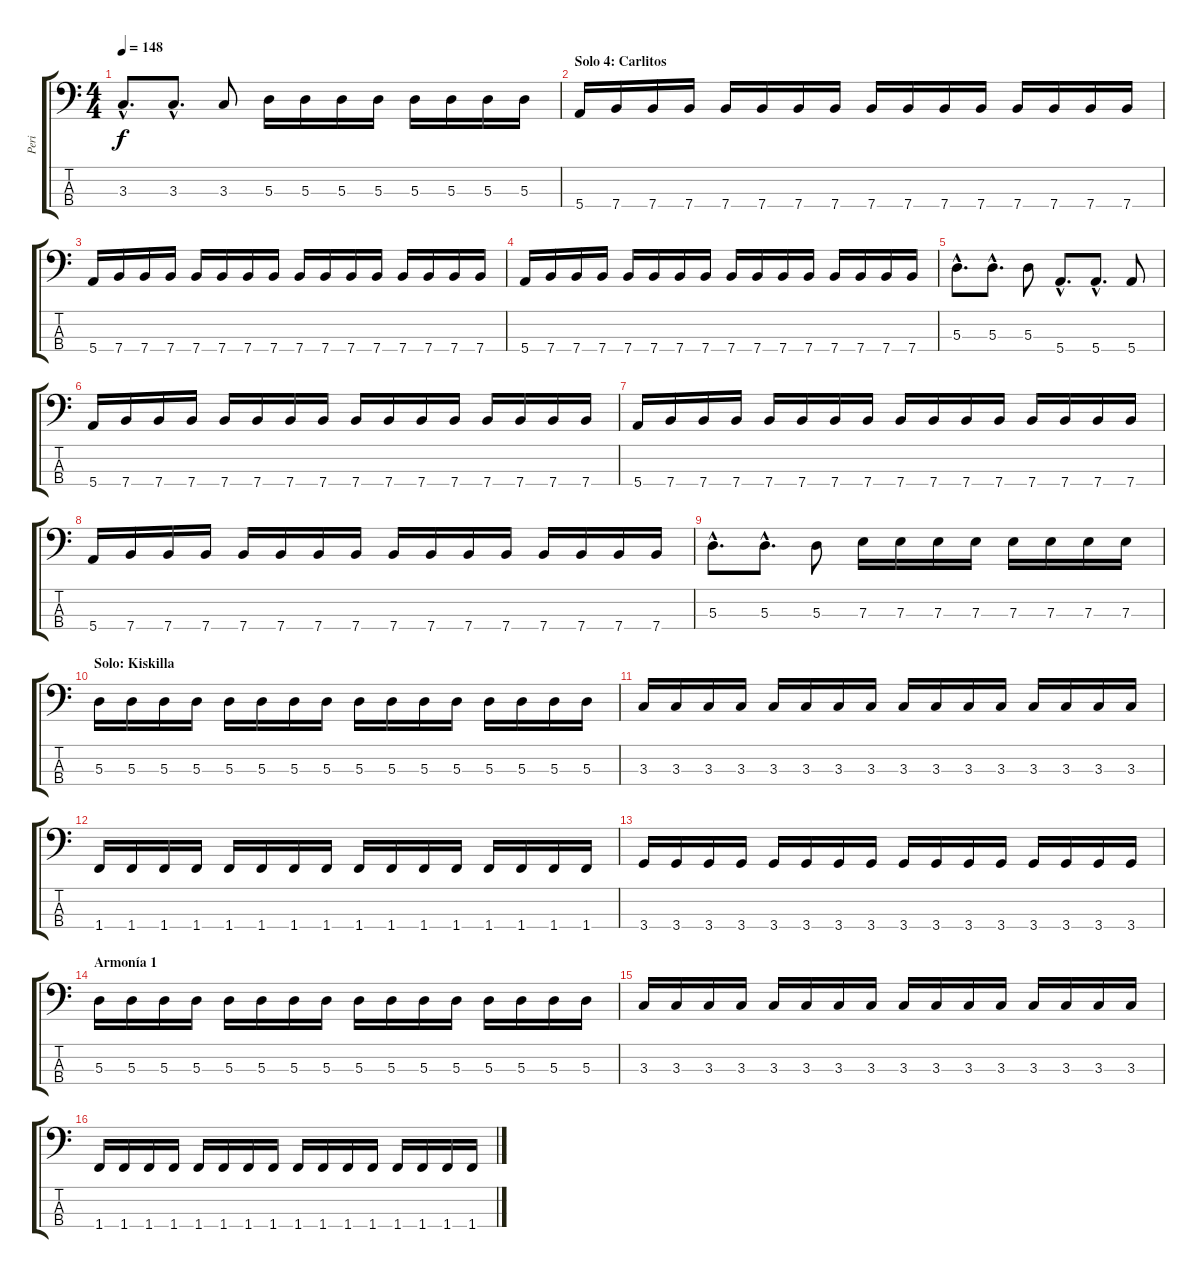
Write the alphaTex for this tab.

\track ("Peri" "Peri") {instrument electricbassfinger}
\staff {score tabs}
\tuning (G2 D2 A1 E1) {hide}
\ts (4 4)
\tempo 148
\clef f4
\ks c
3.3{hac}.8{d dy f} 3.3{hac}.8{d} 3.3.8 5.3.16 5.3.16 5.3.16 5.3.16 5.3.16 5.3.16 5.3.16 5.3.16 |
\section ("" "Solo 4: Carlitos")
5.4.16 7.4.16 7.4.16 7.4.16 7.4.16 7.4.16 7.4.16 7.4.16 7.4.16 7.4.16 7.4.16 7.4.16 7.4.16 7.4.16 7.4.16 7.4.16 |
5.4.16 7.4.16 7.4.16 7.4.16 7.4.16 7.4.16 7.4.16 7.4.16 7.4.16 7.4.16 7.4.16 7.4.16 7.4.16 7.4.16 7.4.16 7.4.16 |
5.4.16 7.4.16 7.4.16 7.4.16 7.4.16 7.4.16 7.4.16 7.4.16 7.4.16 7.4.16 7.4.16 7.4.16 7.4.16 7.4.16 7.4.16 7.4.16 |
5.3{hac}.8{d} 5.3{hac}.8{d} 5.3.8 5.4{hac}.8{d} 5.4{hac}.8{d} 5.4.8 |
5.4.16 7.4.16 7.4.16 7.4.16 7.4.16 7.4.16 7.4.16 7.4.16 7.4.16 7.4.16 7.4.16 7.4.16 7.4.16 7.4.16 7.4.16 7.4.16 |
5.4.16 7.4.16 7.4.16 7.4.16 7.4.16 7.4.16 7.4.16 7.4.16 7.4.16 7.4.16 7.4.16 7.4.16 7.4.16 7.4.16 7.4.16 7.4.16 |
5.4.16 7.4.16 7.4.16 7.4.16 7.4.16 7.4.16 7.4.16 7.4.16 7.4.16 7.4.16 7.4.16 7.4.16 7.4.16 7.4.16 7.4.16 7.4.16 |
5.3{hac}.8{d} 5.3{hac}.8{d} 5.3.8 7.3.16 7.3.16 7.3.16 7.3.16 7.3.16 7.3.16 7.3.16 7.3.16 |
\section ("" "Solo: Kiskilla")
5.3.16 5.3.16 5.3.16 5.3.16 5.3.16 5.3.16 5.3.16 5.3.16 5.3.16 5.3.16 5.3.16 5.3.16 5.3.16 5.3.16 5.3.16 5.3.16 |
3.3.16 3.3.16 3.3.16 3.3.16 3.3.16 3.3.16 3.3.16 3.3.16 3.3.16 3.3.16 3.3.16 3.3.16 3.3.16 3.3.16 3.3.16 3.3.16 |
1.4.16 1.4.16 1.4.16 1.4.16 1.4.16 1.4.16 1.4.16 1.4.16 1.4.16 1.4.16 1.4.16 1.4.16 1.4.16 1.4.16 1.4.16 1.4.16 |
3.4.16 3.4.16 3.4.16 3.4.16 3.4.16 3.4.16 3.4.16 3.4.16 3.4.16 3.4.16 3.4.16 3.4.16 3.4.16 3.4.16 3.4.16 3.4.16 |
\section ("" "Armonía 1")
5.3.16 5.3.16 5.3.16 5.3.16 5.3.16 5.3.16 5.3.16 5.3.16 5.3.16 5.3.16 5.3.16 5.3.16 5.3.16 5.3.16 5.3.16 5.3.16 |
3.3.16 3.3.16 3.3.16 3.3.16 3.3.16 3.3.16 3.3.16 3.3.16 3.3.16 3.3.16 3.3.16 3.3.16 3.3.16 3.3.16 3.3.16 3.3.16 |
1.4.16 1.4.16 1.4.16 1.4.16 1.4.16 1.4.16 1.4.16 1.4.16 1.4.16 1.4.16 1.4.16 1.4.16 1.4.16 1.4.16 1.4.16 1.4.16
